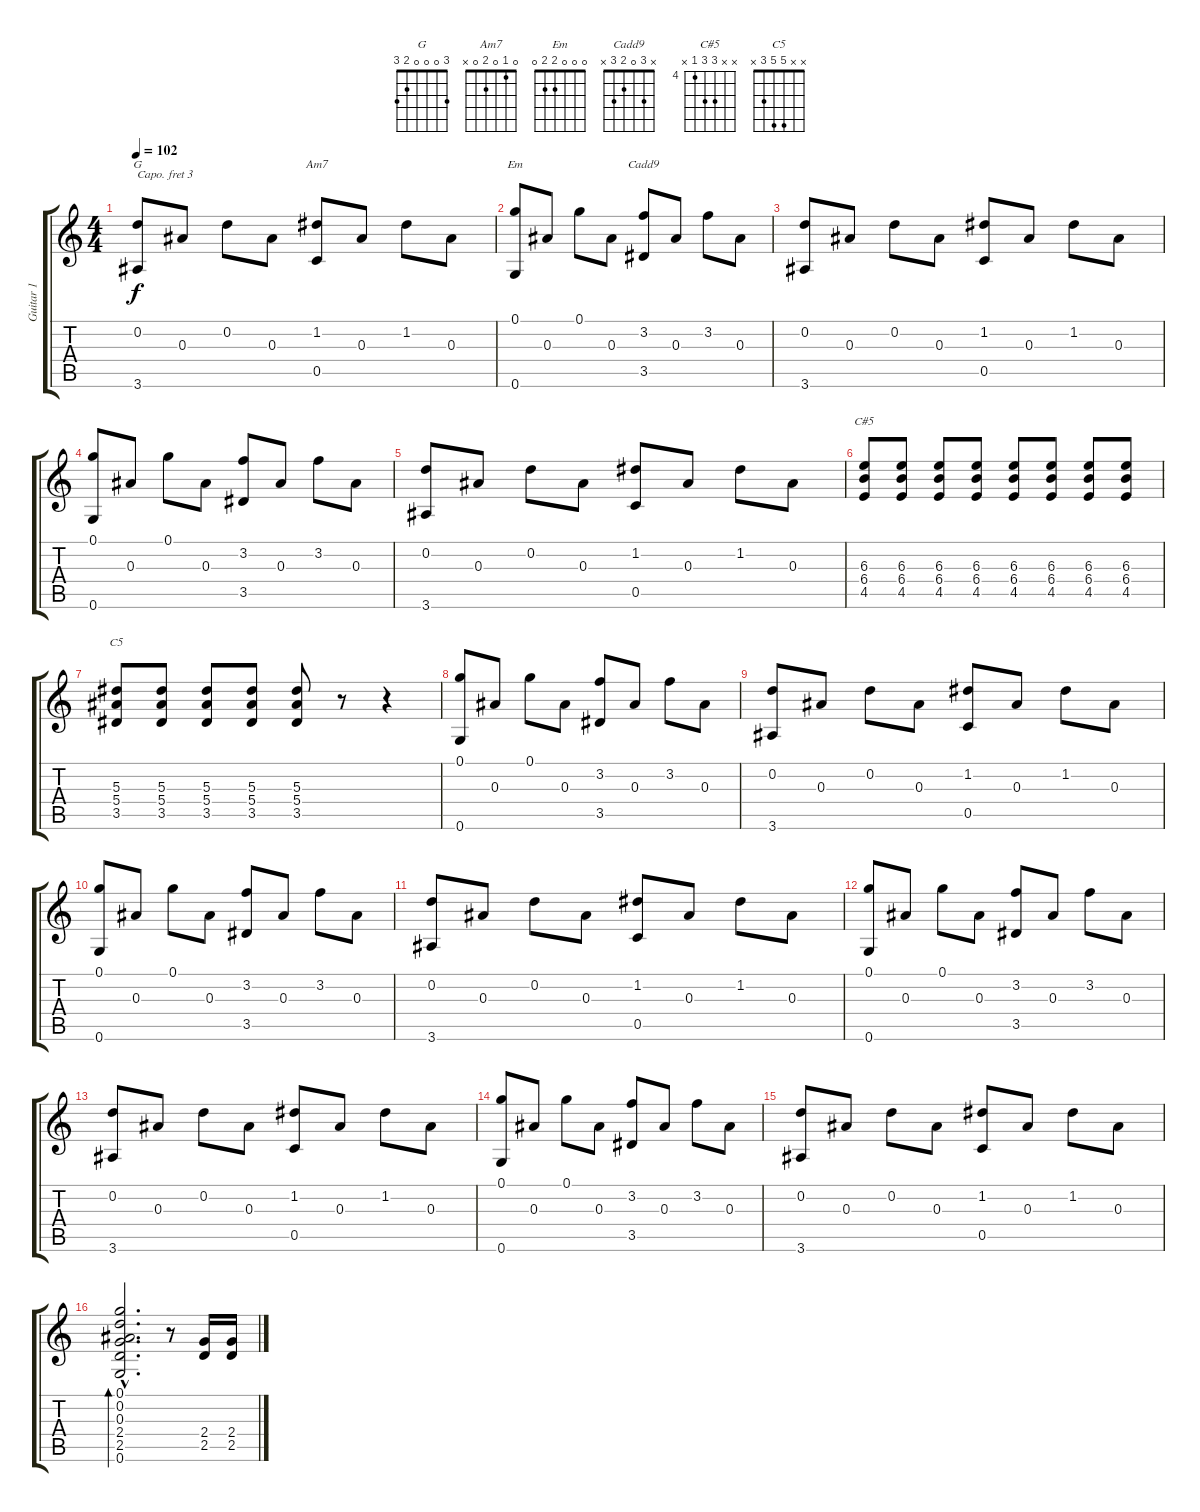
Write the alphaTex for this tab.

\track ("Guitar 1" "Guitar 1") {instrument acousticguitarsteel}
\staff {score tabs}
\capo 3
\tuning (E4 B3 G3 D3 A2 E2) {hide}
\chord ("G" 3 0 0 0 2 3)
\chord ("Am7" 0 1 0 2 0 x)
\chord ("Em" 0 0 0 2 2 0)
\chord ("Cadd9" x 3 0 2 3 x)
\chord ("C#5" x x 6 6 4 x) {firstfret 4}
\chord ("C5" x x 5 5 3 x)
\ts (4 4)
\tempo 102
\clef g2
\ks c
(0.2 3.6).8{ch "G" dy f} 0.3.8 0.2.8 0.3.8 (1.2 0.5).8{ch "Am7"} 0.3.8 1.2.8 0.3.8 |
(0.1 0.6).8{ch "Em"} 0.3.8 0.1.8 0.3.8 (3.2 3.5).8{ch "Cadd9"} 0.3.8 3.2.8 0.3.8 |
(0.2 3.6).8 0.3.8 0.2.8 0.3.8 (1.2 0.5).8 0.3.8 1.2.8 0.3.8 |
(0.1 0.6).8 0.3.8 0.1.8 0.3.8 (3.2 3.5).8 0.3.8 3.2.8 0.3.8 |
(0.2 3.6).8 0.3.8 0.2.8 0.3.8 (1.2 0.5).8 0.3.8 1.2.8 0.3.8 |
(6.3 6.4 4.5).8{ch "C#5"} (6.3 6.4 4.5).8 (6.3 6.4 4.5).8 (6.3 6.4 4.5).8 (6.3 6.4 4.5).8 (6.3 6.4 4.5).8 (6.3 6.4 4.5).8 (6.3 6.4 4.5).8 |
(5.3 5.4 3.5).8{ch "C5"} (5.3 5.4 3.5).8 (5.3 5.4 3.5).8 (5.3 5.4 3.5).8 (5.3 5.4 3.5).8 r.8 r.4 |
(0.1 0.6).8 0.3.8 0.1.8 0.3.8 (3.2 3.5).8 0.3.8 3.2.8 0.3.8 |
(0.2 3.6).8 0.3.8 0.2.8 0.3.8 (1.2 0.5).8 0.3.8 1.2.8 0.3.8 |
(0.1 0.6).8 0.3.8 0.1.8 0.3.8 (3.2 3.5).8 0.3.8 3.2.8 0.3.8 |
(0.2 3.6).8 0.3.8 0.2.8 0.3.8 (1.2 0.5).8 0.3.8 1.2.8 0.3.8 |
(0.1 0.6).8 0.3.8 0.1.8 0.3.8 (3.2 3.5).8 0.3.8 3.2.8 0.3.8 |
(0.2 3.6).8 0.3.8 0.2.8 0.3.8 (1.2 0.5).8 0.3.8 1.2.8 0.3.8 |
(0.1 0.6).8 0.3.8 0.1.8 0.3.8 (3.2 3.5).8 0.3.8 3.2.8 0.3.8 |
(0.2 3.6).8 0.3.8 0.2.8 0.3.8 (1.2 0.5).8 0.3.8 1.2.8 0.3.8 |
(0.1{hac} 0.2{hac} 0.3{hac} 2.4{hac} 2.5{hac} 0.6{hac}).2{d bd 60} r.8 (2.4 2.5).16 (2.4 2.5).16
